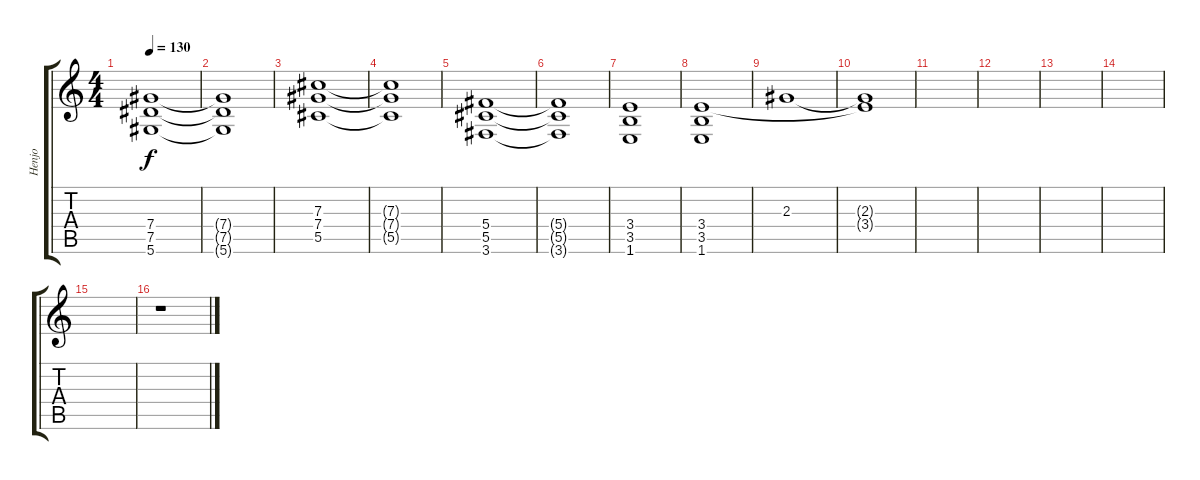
\track ("Henjo" "Henjo") {instrument distortionguitar}
\staff {score tabs}
\tuning (Eb4 Bb3 Gb3 Db3 Ab2 Eb2) {hide}
\ts (4 4)
\tempo 130
\clef g2
\ks c
(7.4 7.5 5.6).1{dy f} |
(7.4{t} 7.5{t} 5.6{t}).1 |
(7.3 7.4 5.5).1 |
(7.3{t} 7.4{t} 5.5{t}).1 |
(5.4 5.5 3.6).1 |
(5.4{t} 5.5{t} 3.6{t}).1 |
(3.4 3.5 1.6).1 |
(3.4 3.5 1.6).1 |
2.3.1{volume 9} |
(2.3{t} 3.4{t}).1 |
|
|
|
|
|
r.1
